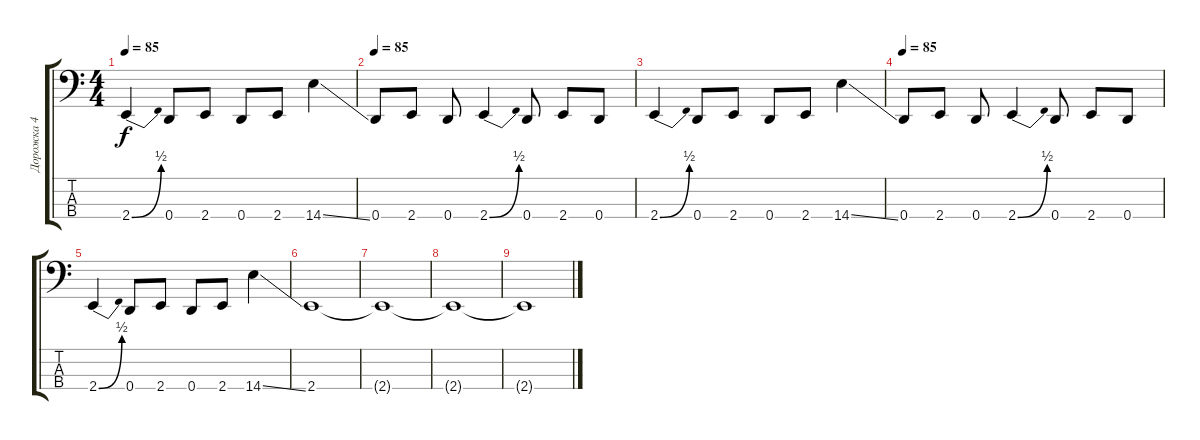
\track ("Дорожка 4" "Дорожка 4") {instrument electricbassfinger}
\staff {score tabs}
\tuning (G2 D2 A1 D1) {hide}
\ts (4 4)
\tempo 85
\clef f4
\ks c
2.4{be (bend 0 0 60 2)}.4{dy f} 0.4.8 2.4.8 0.4.8 2.4.8 14.4{ss}.4 |
\tempo 85
0.4.8{instrument electricbassfinger} 2.4.8 0.4.8 2.4{be (bend 0 0 60 2)}.4 0.4.8 2.4.8 0.4.8 |
2.4{be (bend 0 0 60 2)}.4 0.4.8 2.4.8 0.4.8 2.4.8 14.4{ss}.4 |
\tempo 85
0.4.8 2.4.8 0.4.8 2.4{be (bend 0 0 60 2)}.4 0.4.8 2.4.8 0.4.8 |
2.4{be (bend 0 0 60 2)}.4 0.4.8 2.4.8 0.4.8 2.4.8 14.4{ss}.4 |
2.4.1 |
2.4{t}.1 |
2.4{t}.1 |
2.4{t}.1
